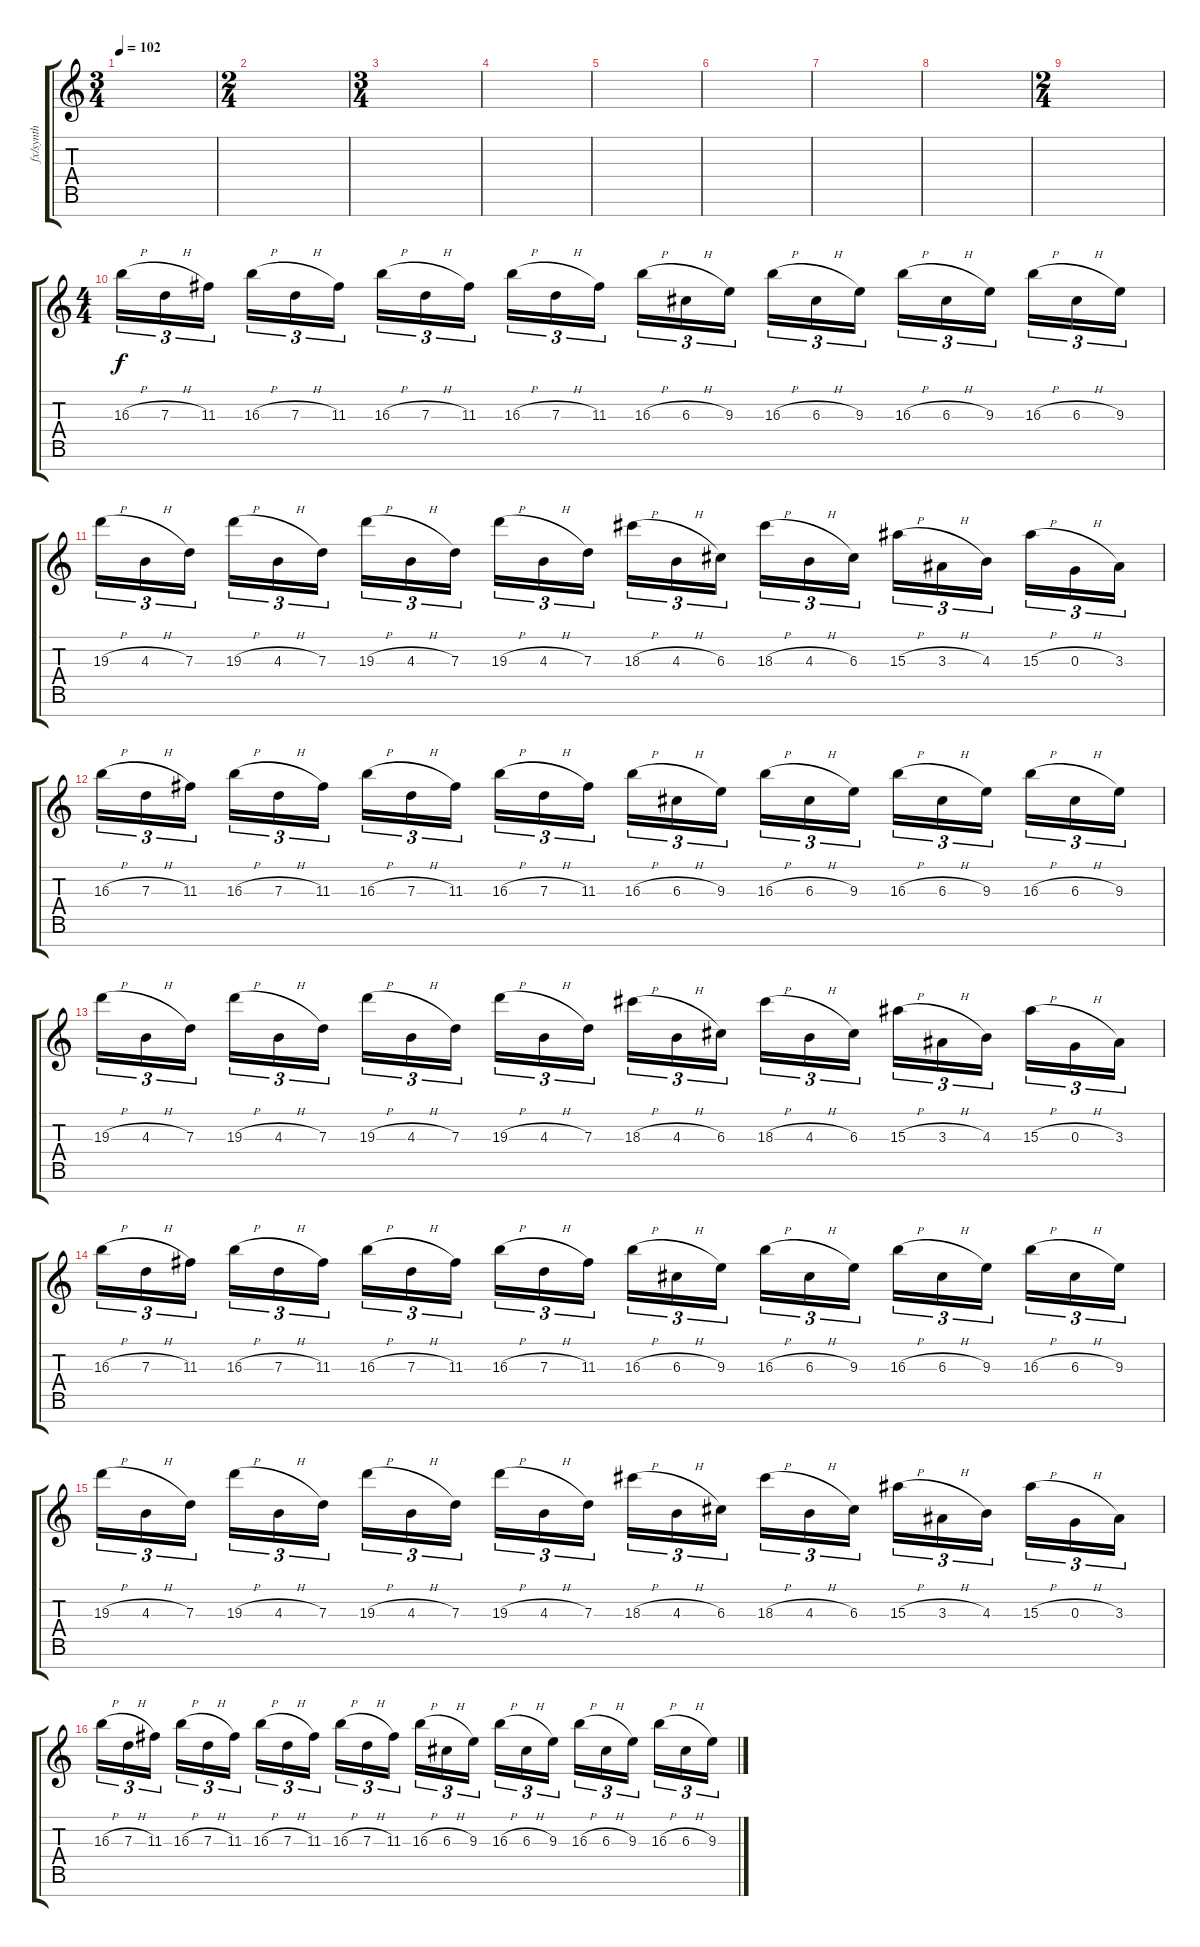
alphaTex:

\track ("fx/synth" "fx/synth") {instrument acousticguitarsteel}
\staff {score tabs}
\tuning (E4 B3 G3 D3 A2 E2 B1) {hide}
\ts (3 4)
\tempo 102
\clef g2
\ks c
|
\ts (2 4)
|
\ts (3 4)
|
|
|
|
|
|
\ts (2 4)
|
\ts (4 4)
16.3{h}.16{tu (3 2) volume 7 instrument fx5brightness} 7.3{h}.16{tu (3 2)} 11.3.16{tu (3 2) beam splitsecondary} 16.3{h}.16{tu (3 2)} 7.3{h}.16{tu (3 2)} 11.3.16{tu (3 2)} 16.3{h}.16{tu (3 2)} 7.3{h}.16{tu (3 2)} 11.3.16{tu (3 2) beam splitsecondary} 16.3{h}.16{tu (3 2)} 7.3{h}.16{tu (3 2)} 11.3.16{tu (3 2)} 16.3{h}.16{tu (3 2)} 6.3{h}.16{tu (3 2)} 9.3.16{tu (3 2) beam splitsecondary} 16.3{h}.16{tu (3 2)} 6.3{h}.16{tu (3 2)} 9.3.16{tu (3 2)} 16.3{h}.16{tu (3 2)} 6.3{h}.16{tu (3 2)} 9.3.16{tu (3 2) beam splitsecondary} 16.3{h}.16{tu (3 2)} 6.3{h}.16{tu (3 2)} 9.3.16{tu (3 2)} |
19.3{h}.16{tu (3 2)} 4.3{h}.16{tu (3 2)} 7.3.16{tu (3 2) beam splitsecondary} 19.3{h}.16{tu (3 2)} 4.3{h}.16{tu (3 2)} 7.3.16{tu (3 2)} 19.3{h}.16{tu (3 2)} 4.3{h}.16{tu (3 2)} 7.3.16{tu (3 2) beam splitsecondary} 19.3{h}.16{tu (3 2)} 4.3{h}.16{tu (3 2)} 7.3.16{tu (3 2)} 18.3{h}.16{tu (3 2)} 4.3{h}.16{tu (3 2)} 6.3.16{tu (3 2) beam splitsecondary} 18.3{h}.16{tu (3 2)} 4.3{h}.16{tu (3 2)} 6.3.16{tu (3 2)} 15.3{h}.16{tu (3 2)} 3.3{h}.16{tu (3 2)} 4.3.16{tu (3 2) beam splitsecondary} 15.3{h}.16{tu (3 2)} 0.3{h}.16{tu (3 2)} 3.3.16{tu (3 2)} |
16.3{h}.16{tu (3 2)} 7.3{h}.16{tu (3 2)} 11.3.16{tu (3 2) beam splitsecondary} 16.3{h}.16{tu (3 2)} 7.3{h}.16{tu (3 2)} 11.3.16{tu (3 2)} 16.3{h}.16{tu (3 2)} 7.3{h}.16{tu (3 2)} 11.3.16{tu (3 2) beam splitsecondary} 16.3{h}.16{tu (3 2)} 7.3{h}.16{tu (3 2)} 11.3.16{tu (3 2)} 16.3{h}.16{tu (3 2)} 6.3{h}.16{tu (3 2)} 9.3.16{tu (3 2) beam splitsecondary} 16.3{h}.16{tu (3 2)} 6.3{h}.16{tu (3 2)} 9.3.16{tu (3 2)} 16.3{h}.16{tu (3 2)} 6.3{h}.16{tu (3 2)} 9.3.16{tu (3 2) beam splitsecondary} 16.3{h}.16{tu (3 2)} 6.3{h}.16{tu (3 2)} 9.3.16{tu (3 2)} |
19.3{h}.16{tu (3 2)} 4.3{h}.16{tu (3 2)} 7.3.16{tu (3 2) beam splitsecondary} 19.3{h}.16{tu (3 2)} 4.3{h}.16{tu (3 2)} 7.3.16{tu (3 2)} 19.3{h}.16{tu (3 2)} 4.3{h}.16{tu (3 2)} 7.3.16{tu (3 2) beam splitsecondary} 19.3{h}.16{tu (3 2)} 4.3{h}.16{tu (3 2)} 7.3.16{tu (3 2)} 18.3{h}.16{tu (3 2)} 4.3{h}.16{tu (3 2)} 6.3.16{tu (3 2) beam splitsecondary} 18.3{h}.16{tu (3 2)} 4.3{h}.16{tu (3 2)} 6.3.16{tu (3 2)} 15.3{h}.16{tu (3 2)} 3.3{h}.16{tu (3 2)} 4.3.16{tu (3 2) beam splitsecondary} 15.3{h}.16{tu (3 2)} 0.3{h}.16{tu (3 2)} 3.3.16{tu (3 2)} |
16.3{h}.16{tu (3 2) instrument fx5brightness} 7.3{h}.16{tu (3 2)} 11.3.16{tu (3 2) beam splitsecondary} 16.3{h}.16{tu (3 2)} 7.3{h}.16{tu (3 2)} 11.3.16{tu (3 2)} 16.3{h}.16{tu (3 2)} 7.3{h}.16{tu (3 2)} 11.3.16{tu (3 2) beam splitsecondary} 16.3{h}.16{tu (3 2)} 7.3{h}.16{tu (3 2)} 11.3.16{tu (3 2)} 16.3{h}.16{tu (3 2)} 6.3{h}.16{tu (3 2)} 9.3.16{tu (3 2) beam splitsecondary} 16.3{h}.16{tu (3 2)} 6.3{h}.16{tu (3 2)} 9.3.16{tu (3 2)} 16.3{h}.16{tu (3 2)} 6.3{h}.16{tu (3 2)} 9.3.16{tu (3 2) beam splitsecondary} 16.3{h}.16{tu (3 2)} 6.3{h}.16{tu (3 2)} 9.3.16{tu (3 2)} |
19.3{h}.16{tu (3 2)} 4.3{h}.16{tu (3 2)} 7.3.16{tu (3 2) beam splitsecondary} 19.3{h}.16{tu (3 2)} 4.3{h}.16{tu (3 2)} 7.3.16{tu (3 2)} 19.3{h}.16{tu (3 2)} 4.3{h}.16{tu (3 2)} 7.3.16{tu (3 2) beam splitsecondary} 19.3{h}.16{tu (3 2)} 4.3{h}.16{tu (3 2)} 7.3.16{tu (3 2)} 18.3{h}.16{tu (3 2)} 4.3{h}.16{tu (3 2)} 6.3.16{tu (3 2) beam splitsecondary} 18.3{h}.16{tu (3 2)} 4.3{h}.16{tu (3 2)} 6.3.16{tu (3 2)} 15.3{h}.16{tu (3 2)} 3.3{h}.16{tu (3 2)} 4.3.16{tu (3 2) beam splitsecondary} 15.3{h}.16{tu (3 2)} 0.3{h}.16{tu (3 2)} 3.3.16{tu (3 2)} |
16.3{h}.16{tu (3 2)} 7.3{h}.16{tu (3 2)} 11.3.16{tu (3 2) beam splitsecondary} 16.3{h}.16{tu (3 2)} 7.3{h}.16{tu (3 2)} 11.3.16{tu (3 2)} 16.3{h}.16{tu (3 2)} 7.3{h}.16{tu (3 2)} 11.3.16{tu (3 2) beam splitsecondary} 16.3{h}.16{tu (3 2)} 7.3{h}.16{tu (3 2)} 11.3.16{tu (3 2)} 16.3{h}.16{tu (3 2)} 6.3{h}.16{tu (3 2)} 9.3.16{tu (3 2) beam splitsecondary} 16.3{h}.16{tu (3 2)} 6.3{h}.16{tu (3 2)} 9.3.16{tu (3 2)} 16.3{h}.16{tu (3 2)} 6.3{h}.16{tu (3 2)} 9.3.16{tu (3 2) beam splitsecondary} 16.3{h}.16{tu (3 2)} 6.3{h}.16{tu (3 2)} 9.3.16{tu (3 2)}
